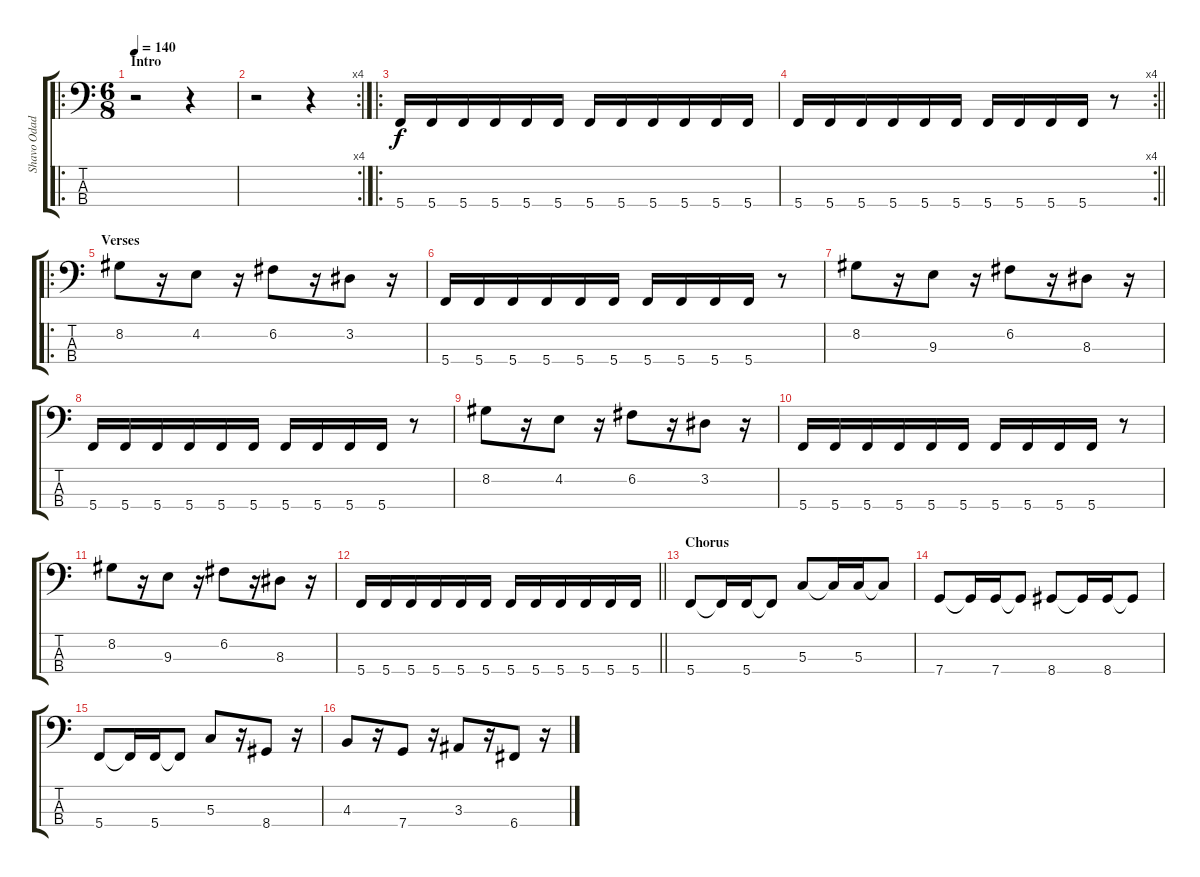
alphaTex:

\track ("Shavo Odadjian" "Shavo Odad") {instrument electricbassfinger}
\staff {score tabs}
\tuning (F2 C2 G1 C1) {hide}
\ro
\ts (6 8)
\section ("" "Intro")
\tempo 140
\clef f4
\ks c
r.2{dy f instrument electricbassfinger} r.4 |
\rc 4
r.2 r.4 |
\ro
5.4.16 5.4.16 5.4.16 5.4.16 5.4.16 5.4.16 5.4.16 5.4.16 5.4.16 5.4.16 5.4.16 5.4.16 |
\rc 4
\barLineRight lightlight
5.4.16 5.4.16 5.4.16 5.4.16 5.4.16 5.4.16 5.4.16 5.4.16 5.4.16 5.4.16 r.8 |
\ro
\section ("" "Verses")
8.2.8 r.16 4.2.8 r.16 6.2.8 r.16 3.2.8 r.16 |
5.4.16 5.4.16 5.4.16 5.4.16 5.4.16 5.4.16 5.4.16 5.4.16 5.4.16 5.4.16 r.8 |
8.2.8 r.16 9.3.8 r.16 6.2.8 r.16 8.3.8 r.16 |
5.4.16 5.4.16 5.4.16 5.4.16 5.4.16 5.4.16 5.4.16 5.4.16 5.4.16 5.4.16 r.8 |
8.2.8 r.16 4.2.8 r.16 6.2.8 r.16 3.2.8 r.16 |
5.4.16 5.4.16 5.4.16 5.4.16 5.4.16 5.4.16 5.4.16 5.4.16 5.4.16 5.4.16 r.8 |
8.2.8 r.16 9.3.8 r.16 6.2.8 r.16 8.3.8 r.16 |
\barLineRight lightlight
5.4.16 5.4.16 5.4.16 5.4.16 5.4.16 5.4.16 5.4.16 5.4.16 5.4.16 5.4.16 5.4.16 5.4.16 |
\section ("" "Chorus")
5.4.8 5.4{t}.16 5.4.16 5.4{t}.8 5.3.8 5.3{t}.16 5.3.16 5.3{t}.8 |
7.4.8 7.4{t}.16 7.4.16 7.4{t}.8 8.4.8 8.4{t}.16 8.4.16 8.4{t}.8 |
5.4.8 5.4{t}.16 5.4.16 5.4{t}.8 5.3.8 r.16 8.4.8 r.16 |
4.3.8 r.16 7.4.8 r.16 3.3.8 r.16 6.4.8 r.16
